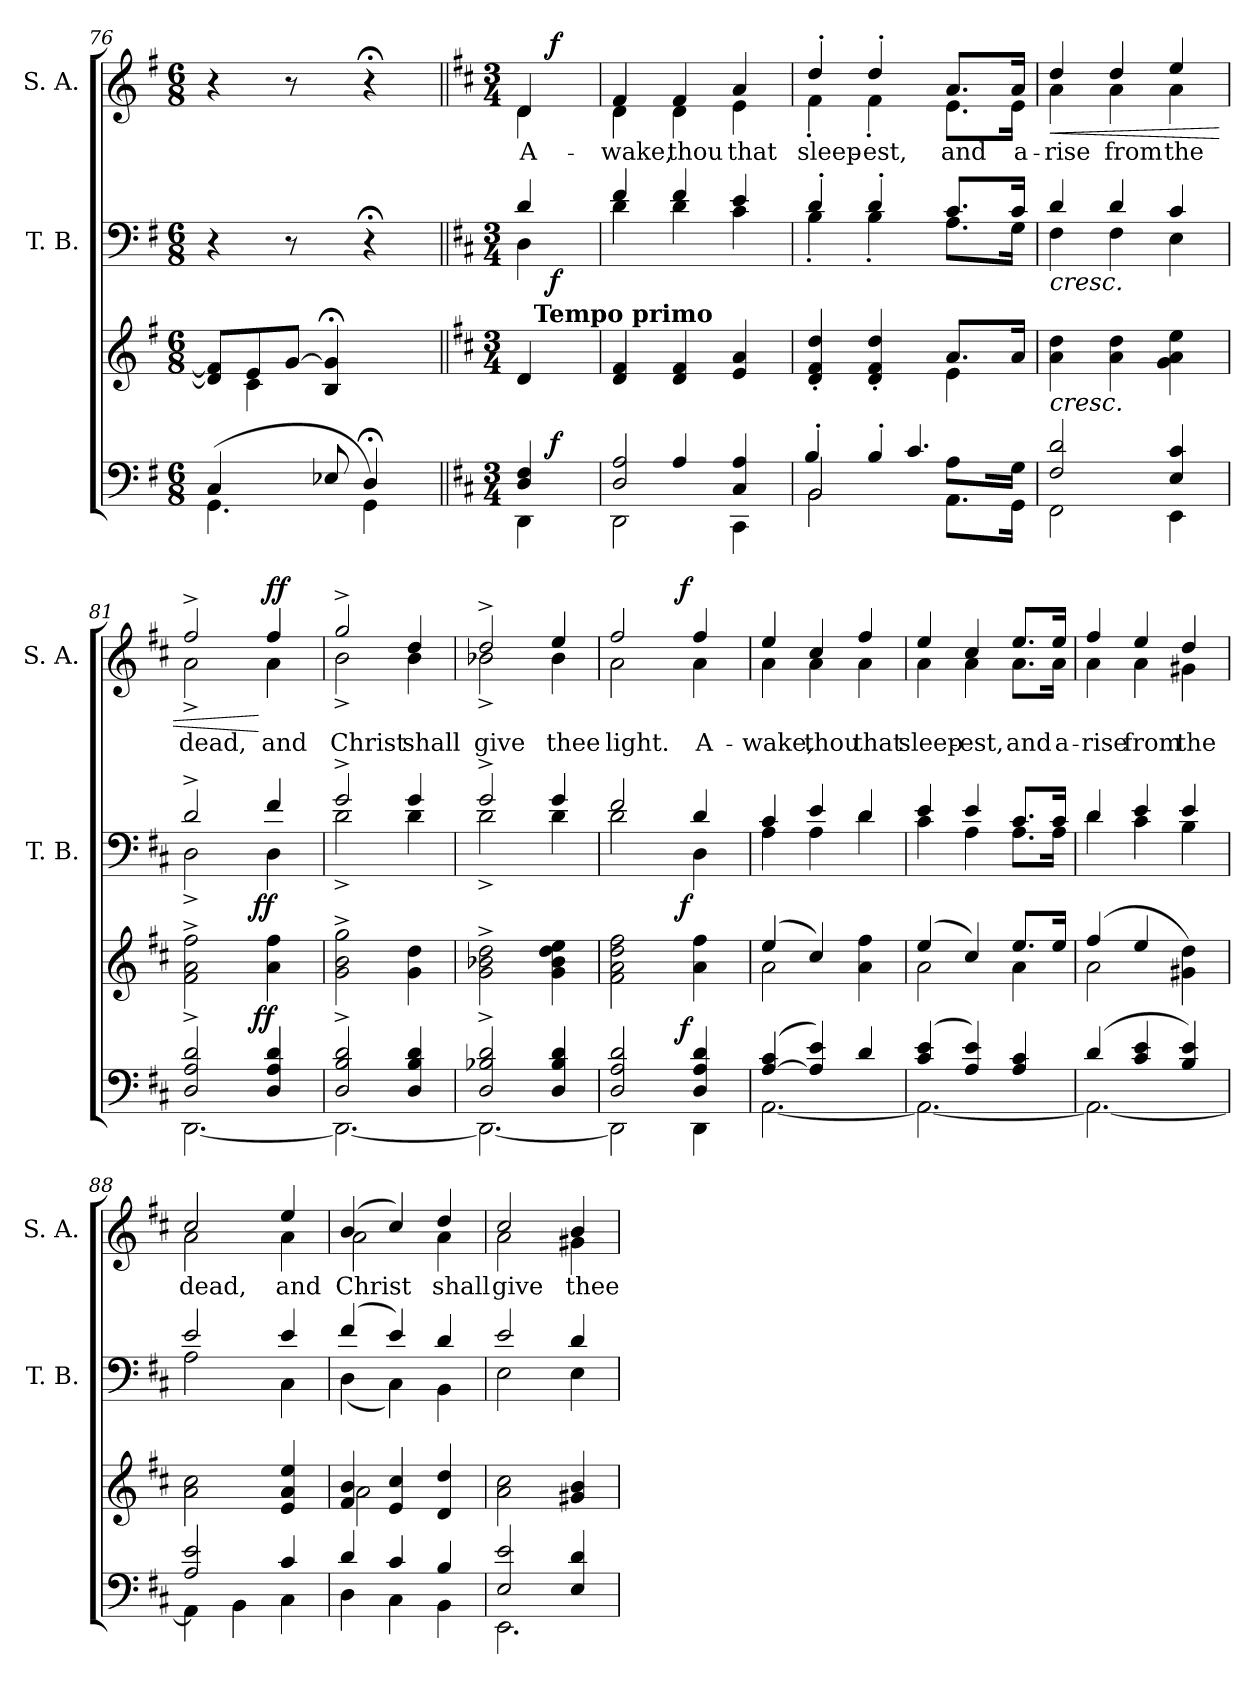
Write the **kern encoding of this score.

**kern	**dynam	**kern	**dynam	**kern	**dynam	**kern	**text	**dynam
*part4	*part4	*part3	*part3	*part2	*part2	*part1	*part1	*part1
*staff4	*staff4	*staff3	*staff3	*staff2	*staff2	*staff1	*staff1	*staff1
*	*	*	*	*I"T. B.	*	*I"S. A.	*	*
*	*	*	*	*I'T. B.	*	*I'S. A.	*	*
*clefF4	*	*clefG2	*	*clefF4	*	*clefG2	*	*
*k[f#]	*	*k[f#]	*	*k[f#]	*	*k[f#]	*	*
*G:	*	*G:	*	*G:	*	*G:	*	*
*M6/8	*	*M6/8	*	*M6/8	*	*M6/8	*	*
=76	=76	=76	=76	=76	=76	=76	=76	=76
*^	*	*^	*	*	*	*	*	*
(<4.GG\	4C/	.	8d/] 8f#/]L	8ryy	.	4r	.	4r	.	.
.	.	.	8e/	4c\	.	.	.	.	.	.
.	4ryy	.	[>8g/J	.	.	8r	.	8r	.	.
8E-X/	.	.	4B/;< 4g/];<	8ryy	.	8ryy	.	8ryy	.	.
4D;</	4GG\)	.	.	4ryy	.	4r;<	.	4r;<	.	.
.	.	.	8ryy	.	.	.	.	.	.	.
*v	*v	*	*	*	*	*	*	*	*	*
!!LO:PB:g=z
=77||	=77||	=77||	=77||	=77||	=77||	=77||	=77||	=77||	=77||
*k[f#c#]	*	*k[f#c#]	*	*	*k[f#c#]	*	*k[f#c#]	*	*
*D:	*	*D:	*	*	*D:	*	*D:	*	*
*M3/4	*	*M3/4	*	*	*M3/4	*	*M3/4	*	*
*^	*	*	*	*	*^	*	*	*	*
!	!	!	!	!	!	!	!	!	!	!LO:LY:b	!
*	*^	*	*	*	*	*	*^	*	*^	*	*
*	*	*	*	*	*	*	*	*	*	*	*	*^	*	*
4D/ 4F#/	4DD\	16ryy	.	4d/	32ryy	.	4d/	4D\	16ryy	.	4d/	4d\	16ryy	A-	.
!	!	!	!	!	!LO:TX:a:B:t=Tempo primo	!	!	!	!	!	!	!	!	!	!
.	.	.	.	.	8..ryy	.	.	.	.	.	.	.	.	.	.
!	!	!	!LO:DY:a	!	!	!	!	!	!	!LO:DY:b	!	!	!	!	!LO:DY:a
.	.	8.ryy	f	.	.	.	.	.	8.ryy	f	.	.	8.ryy	.	f
=78	=78	=78	=78	=78	=78	=78	=78	=78	=78	=78	=78	=78	=78	=78	=78
!	!	!	!	!	!	!	!	!	!	!	!	!	!	!LO:LY:b	!
*	*	*	*	*v	*v	*	*	*	*	*	*	*v	*v	*	*
*	*	*	*	*	*	*	*v	*v	*	*	*	*	*
2DD\	2D/ 2A/	4ryy	.	4d/ 4f#/	.	4f#/	4d\	.	4f#/	4d\	-wake,	.
!	!	!	!	!	!	!	!	!	!	!	!LO:LY:b	!
.	.	4A/	.	4d/ 4f#/	.	4f#/	4d\	.	4f#/	4d\	thou	.
!	!	!	!	!	!	!	!	!	!	!	!LO:LY:b	!
4CC#\	4ryy	4C#/ 4A/	.	4e/ 4a/	.	4e/	4c#\	.	4a/	4e\	that	.
=79	=79	=79	=79	=79	=79	=79	=79	=79	=79	=79	=79	=79
*	*	*^	*	*^	*	*	*	*	*	*	*	*
!	!	!	!	!	!	!	!	!	!	!	!	!	!LO:LY:b	!
2BB\	2BB/	4B'>/	4.ryy	.	4d/'> 4f#/'> 4dd/'>	2ryy	.	4d'>/	4B'<\	.	4dd'>/	4f#'<\	sleep-	.
!	!	!	!	!	!	!	!	!	!	!	!	!	!LO:LY:b	!
.	.	4B'>/	.	.	4d/'> 4f#/'> 4dd/'>	.	.	4d'>/	4B'<\	.	4dd'>/	4f#'<\	-est,	.
.	.	.	4.c#/	.	.	.	.	.	.	.	.	.	.	.
!	!	!	!	!	!	!	!	!	!	!	!	!	!LO:LY:b	!
8A\L	4ryy	8.AA\L	.	.	4e\	8.a/L	.	8.c#/L	8.A\L	.	8.a/L	8.e\L	and	.
16ryy	.	.	.	.	.	.	.	.	.	.	.	.	.	.
!	!	!	!	!	!	!	!	!	!	!	!	!	!LO:LY:b	!
16G\Jk	.	16GG\Jk	.	.	.	16a/Jk	.	16c#/Jk	16G\Jk	.	16a/Jk	16e\Jk	a-	.
*	*	*v	*v	*	*	*	*	*	*	*	*	*	*	*
=80	=80	=80	=80	=80	=80	=80	=80	=80	=80	=80	=80	=80	=80
!	!	!	!	!	!	!LO:HP:b	!	!	!LO:HP:b	!	!	!LO:LY:b	!LO:HP:b
*	*v	*v	*	*	*	*	*	*	*	*	*	*	*
*	*	*	*v	*v	*	*	*	*	*	*	*	*
2F#/ 2d/	2FF#\	.	4a\ 4dd\	<	4d/	4F#\	<	4dd/	4a\	-rise	<
!	!	!	!	!	!	!	!	!	!	!LO:LY:b	!
.	.	.	4a\ 4dd\	.	4d/	4F#\	.	4dd/	4a\	from	.
!	!	!	!	!	!	!	!	!	!	!LO:LY:b	!
4E/ 4c#/	4EE\	.	4g\ 4a\ 4ee\	.	4c#/	4E\	.	4ee/	4a\	the	.
=81	=81	=81	=81	=81	=81	=81	=81	=81	=81	=81	=81
!	!	!	!	!	!	!	!	!	!	!LO:LY:b	!
*	*	*	*^	*	*	*^	*	*	*	*	*
2D/^> 2A/^> 2d/^>	[<2.DD\	.	2f#\^> 2a\^> 2ff#\^>	4...ryy	.	2d^>/	2D^<\	4...ryy	.	2ff#^>/	2a^<\	dead,	.
!	!	!	!	!	!LO:DY:b	!	!	!	!LO:DY:b	!	!	!	!
.	.	.	.	4ryy	ff	.	.	4ryy	ff	.	.	.	.
!	!	!	!	!	!	!	!	!	!	!	!	!LO:LY:b	!LO:DY:n=1:a
4D/ 4A/ 4d/	.	.	4a\ 4ff#\	.	[	4f#/	4D\	.	[	4ff#/	4a\	and	[ ff
.	.	.	.	32ryy	.	.	.	32ryy	.	.	.	.	.
!!LO:LB:g=z	!!
=82	=82	=82	=82	=82	=82	=82	=82	=82	=82	=82	=82	=82	=82
!	!	!	!	!	!	!	!	!	!	!	!	!LO:LY:b	!
*	*	*	*v	*v	*	*	*	*	*	*	*	*	*
*	*	*	*	*	*	*v	*v	*	*	*	*	*
2D/^> 2B/^> 2d/^>	2.DD\_	.	2g\^> 2b\^> 2gg\^>	.	2g^>/	2d^<\	.	2gg^>/	2b^<\	Christ	.
!	!	!	!	!	!	!	!	!	!	!LO:LY:b	!
4D/ 4B/ 4d/	.	.	4g\ 4dd\	.	4g/	4d\	.	4dd/	4b\	shall	.
=83	=83	=83	=83	=83	=83	=83	=83	=83	=83	=83	=83
!	!	!	!	!	!	!	!	!	!	!LO:LY:b	!
2D/^> 2B-X/^> 2d/^>	2.DD\_	.	2g\^> 2b-X\^> 2dd\^>	.	2g^>/	2d^<\	.	2dd^>/	2b-X^<\	give	.
!	!	!	!	!	!	!	!	!	!	!LO:LY:b	!
4D/ 4B-/ 4d/	.	.	4g\ 4b-\ 4dd\ 4ee\	.	4g/	4d\	.	4ee/	4b-\	thee	.
=84	=84	=84	=84	=84	=84	=84	=84	=84	=84	=84	=84
!	!	!	!	!	!	!	!	!	!	!LO:LY:b	!
*	*^	*	*	*	*	*^	*	*	*^	*	*
2D/ 2A/ 2d/	2DD\]	4...ryy	.	2f#\ 2a\ 2dd\ 2ff#\	.	2f#/	2d\	4...ryy	.	2ff#/	2a\	4...ryy	light.	.
!	!	!	!LO:DY:a	!	!	!	!	!	!LO:DY:b	!	!	!	!	!LO:DY:a
.	.	4ryy	f	.	.	.	.	4ryy	f	.	.	4ryy	.	f
!	!	!	!	!	!	!	!	!	!	!	!	!	!LO:LY:b	!
4D/ 4A/ 4d/	4DD\	.	.	4a\ 4ff#\	.	4d/	4D\	.	.	4ff#/	4a\	.	A-	.
.	.	32ryy	.	.	.	.	.	32ryy	.	.	.	32ryy	.	.
=85	=85	=85	=85	=85	=85	=85	=85	=85	=85	=85	=85	=85	=85	=85
*	*	*	*	*^	*	*	*	*	*	*	*	*	*	*
!	!	!	!	!	!	!	!	!	!	!	!	!	!	!LO:LY:b	!
*	*	*	*	*	*	*	*	*v	*v	*	*	*	*	*	*
*	*v	*v	*	*	*	*	*	*	*	*	*v	*v	*	*
([>4A/ 4c#/	[<2.AA\	.	(4ee/	2a\	.	4c#/	4A\	.	4ee/	4a\	-wake,	.
!	!	!	!	!	!	!	!	!	!	!	!LO:LY:b	!
4A/] 4e/)	.	.	4cc#/)	.	.	4e/	4A\	.	4cc#/	4a\	thou	.
!	!	!	!	!	!	!	!	!	!	!	!LO:LY:b	!
4d/	.	.	4ryy	4a\ 4ff#\	.	4d/	4d\	.	4ff#/	4a\	that	.
=86	=86	=86	=86	=86	=86	=86	=86	=86	=86	=86	=86	=86
!	!	!	!	!	!	!	!	!	!	!	!LO:LY:b	!
(4c#/ 4e/	2.AA\_	.	(4ee/	2a\	.	4e/	4c#\	.	4ee/	4a\	sleep-	.
!	!	!	!	!	!	!	!	!	!	!	!LO:LY:b	!
4A/ 4e/)	.	.	4cc#/)	.	.	4e/	4A\	.	4cc#/	4a\	-est,	.
!	!	!	!	!	!	!	!	!	!	!	!LO:LY:b	!
4A/ 4c#/	.	.	8.ee/L	4a\	.	8.c#/L	8.A\L	.	8.ee/L	8.a\L	and	.
!	!	!	!	!	!	!	!	!	!	!	!LO:LY:b	!
.	.	.	16ee/Jk	.	.	16c#/Jk	16A\Jk	.	16ee/Jk	16a\Jk	a-	.
!!LO:LB:g=z	!!
=87	=87	=87	=87	=87	=87	=87	=87	=87	=87	=87	=87	=87
!	!	!	!	!	!	!	!	!	!	!	!LO:LY:b	!
(4d/	2.AA\_	.	(4ff#/	2a\	.	4d/	4d\	.	4ff#/	4a\	-rise	.
!	!	!	!	!	!	!	!	!	!	!	!LO:LY:b	!
4c#/ 4e/	.	.	4ee/	.	.	4e/	4c#\	.	4ee/	4a\	from	.
!	!	!	!	!	!	!	!	!	!	!	!LO:LY:b	!
4B/ 4e/)	.	.	4ryy	4g#X\ 4dd\)	.	4e/	4B\	.	4dd/	4g#X\	the	.
=88	=88	=88	=88	=88	=88	=88	=88	=88	=88	=88	=88	=88
!	!	!	!	!	!	!	!	!	!	!	!LO:LY:b	!
*	*	*	*v	*v	*	*	*	*	*	*	*	*
2A/ 2e/	4AA\]	.	2a\ 2cc#\	.	2e/	2A\	.	2cc#/	2a\	dead,	.
.	4BB\	.	.	.	.	.	.	.	.	.	.
!	!	!	!	!	!	!	!	!	!	!LO:LY:b	!
4c#/	4C#\	.	4e/ 4a/ 4ee/	.	4e/	4C#\	.	4ee/	4a\	and	.
=89	=89	=89	=89	=89	=89	=89	=89	=89	=89	=89	=89
*	*	*	*^	*	*	*	*	*	*	*	*
!	!	!	!	!	!	!	!	!	!	!	!LO:LY:b	!
4d/	4D\	.	4f#/ 4b/	2a\	.	(4f#/	(<4D\	.	(4b/	2a\	Christ	.
4c#/	4C#\	.	4e/ 4cc#/	.	.	4e/)	4C#\)	.	4cc#/)	.	.	.
!	!	!	!	!	!	!	!	!	!	!	!LO:LY:b	!
4B/	4BB\	.	4d/ 4dd/	4ryy	.	4d/	4BB\	.	4dd/	4a\	shall	.
=90	=90	=90	=90	=90	=90	=90	=90	=90	=90	=90	=90	=90
!	!	!	!	!	!	!	!	!	!	!	!LO:LY:b	!
*	*	*	*v	*v	*	*	*	*	*	*	*	*
2E/ 2e/	2.EE\	.	2a\ 2cc#\	.	2e/	2E\	.	2cc#/	2a\	give	.
!	!	!	!	!	!	!	!	!	!	!LO:LY:b	!
4E/ 4d/	.	.	4g#X/ 4b/	.	4d/	4E\	.	4b/	4g#X\	thee	.
*	*	*	*	*	*v	*v	*	*	*	*	*
*v	*v	*	*	*	*	*	*v	*v	*	*
=	=	=	=	=	=	=	=	=
*-	*-	*-	*-	*-	*-	*-	*-	*-
